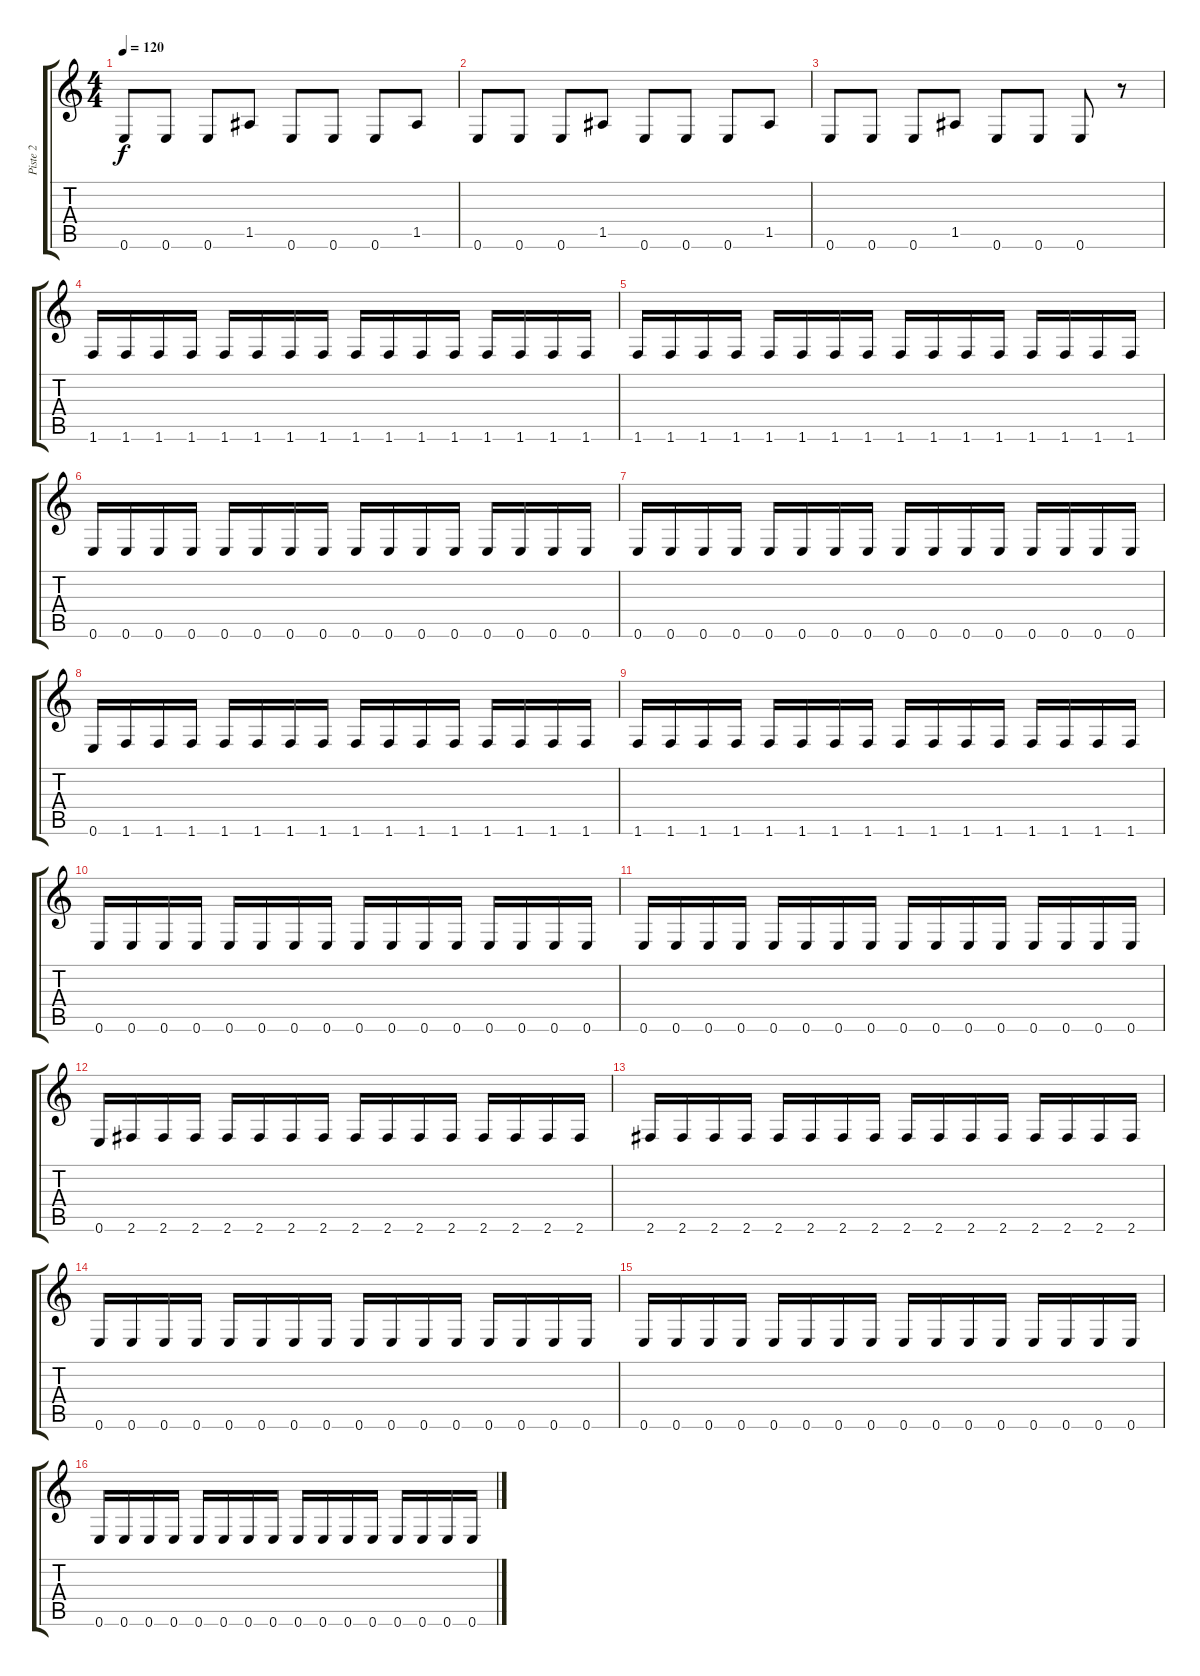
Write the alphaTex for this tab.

\track ("Piste 2" "Piste 2") {instrument electricbasspick}
\staff {score tabs}
\tuning (E4 B3 G3 D3 A2 E2) {hide}
\ts (4 4)
\tempo 120
\clef g2
\ks c
0.6.8{dy f} 0.6.8 0.6.8 1.5.8 0.6.8 0.6.8 0.6.8 1.5.8 |
0.6.8 0.6.8 0.6.8 1.5.8 0.6.8 0.6.8 0.6.8 1.5.8 |
0.6.8 0.6.8 0.6.8 1.5.8 0.6.8 0.6.8 0.6.8 r.8 |
1.6.16 1.6.16 1.6.16 1.6.16 1.6.16 1.6.16 1.6.16 1.6.16 1.6.16 1.6.16 1.6.16 1.6.16 1.6.16 1.6.16 1.6.16 1.6.16 |
1.6.16 1.6.16 1.6.16 1.6.16 1.6.16 1.6.16 1.6.16 1.6.16 1.6.16 1.6.16 1.6.16 1.6.16 1.6.16 1.6.16 1.6.16 1.6.16 |
0.6.16 0.6.16 0.6.16 0.6.16 0.6.16 0.6.16 0.6.16 0.6.16 0.6.16 0.6.16 0.6.16 0.6.16 0.6.16 0.6.16 0.6.16 0.6.16 |
0.6.16 0.6.16 0.6.16 0.6.16 0.6.16 0.6.16 0.6.16 0.6.16 0.6.16 0.6.16 0.6.16 0.6.16 0.6.16 0.6.16 0.6.16 0.6.16 |
0.6.16 1.6.16 1.6.16 1.6.16 1.6.16 1.6.16 1.6.16 1.6.16 1.6.16 1.6.16 1.6.16 1.6.16 1.6.16 1.6.16 1.6.16 1.6.16 |
1.6.16 1.6.16 1.6.16 1.6.16 1.6.16 1.6.16 1.6.16 1.6.16 1.6.16 1.6.16 1.6.16 1.6.16 1.6.16 1.6.16 1.6.16 1.6.16 |
0.6.16 0.6.16 0.6.16 0.6.16 0.6.16 0.6.16 0.6.16 0.6.16 0.6.16 0.6.16 0.6.16 0.6.16 0.6.16 0.6.16 0.6.16 0.6.16 |
0.6.16 0.6.16 0.6.16 0.6.16 0.6.16 0.6.16 0.6.16 0.6.16 0.6.16 0.6.16 0.6.16 0.6.16 0.6.16 0.6.16 0.6.16 0.6.16 |
0.6.16 2.6.16 2.6.16 2.6.16 2.6.16 2.6.16 2.6.16 2.6.16 2.6.16 2.6.16 2.6.16 2.6.16 2.6.16 2.6.16 2.6.16 2.6.16 |
2.6.16 2.6.16 2.6.16 2.6.16 2.6.16 2.6.16 2.6.16 2.6.16 2.6.16 2.6.16 2.6.16 2.6.16 2.6.16 2.6.16 2.6.16 2.6.16 |
0.6.16 0.6.16 0.6.16 0.6.16 0.6.16 0.6.16 0.6.16 0.6.16 0.6.16 0.6.16 0.6.16 0.6.16 0.6.16 0.6.16 0.6.16 0.6.16 |
0.6.16 0.6.16 0.6.16 0.6.16 0.6.16 0.6.16 0.6.16 0.6.16 0.6.16 0.6.16 0.6.16 0.6.16 0.6.16 0.6.16 0.6.16 0.6.16 |
0.6.16 0.6.16 0.6.16 0.6.16 0.6.16 0.6.16 0.6.16 0.6.16 0.6.16 0.6.16 0.6.16 0.6.16 0.6.16 0.6.16 0.6.16 0.6.16
